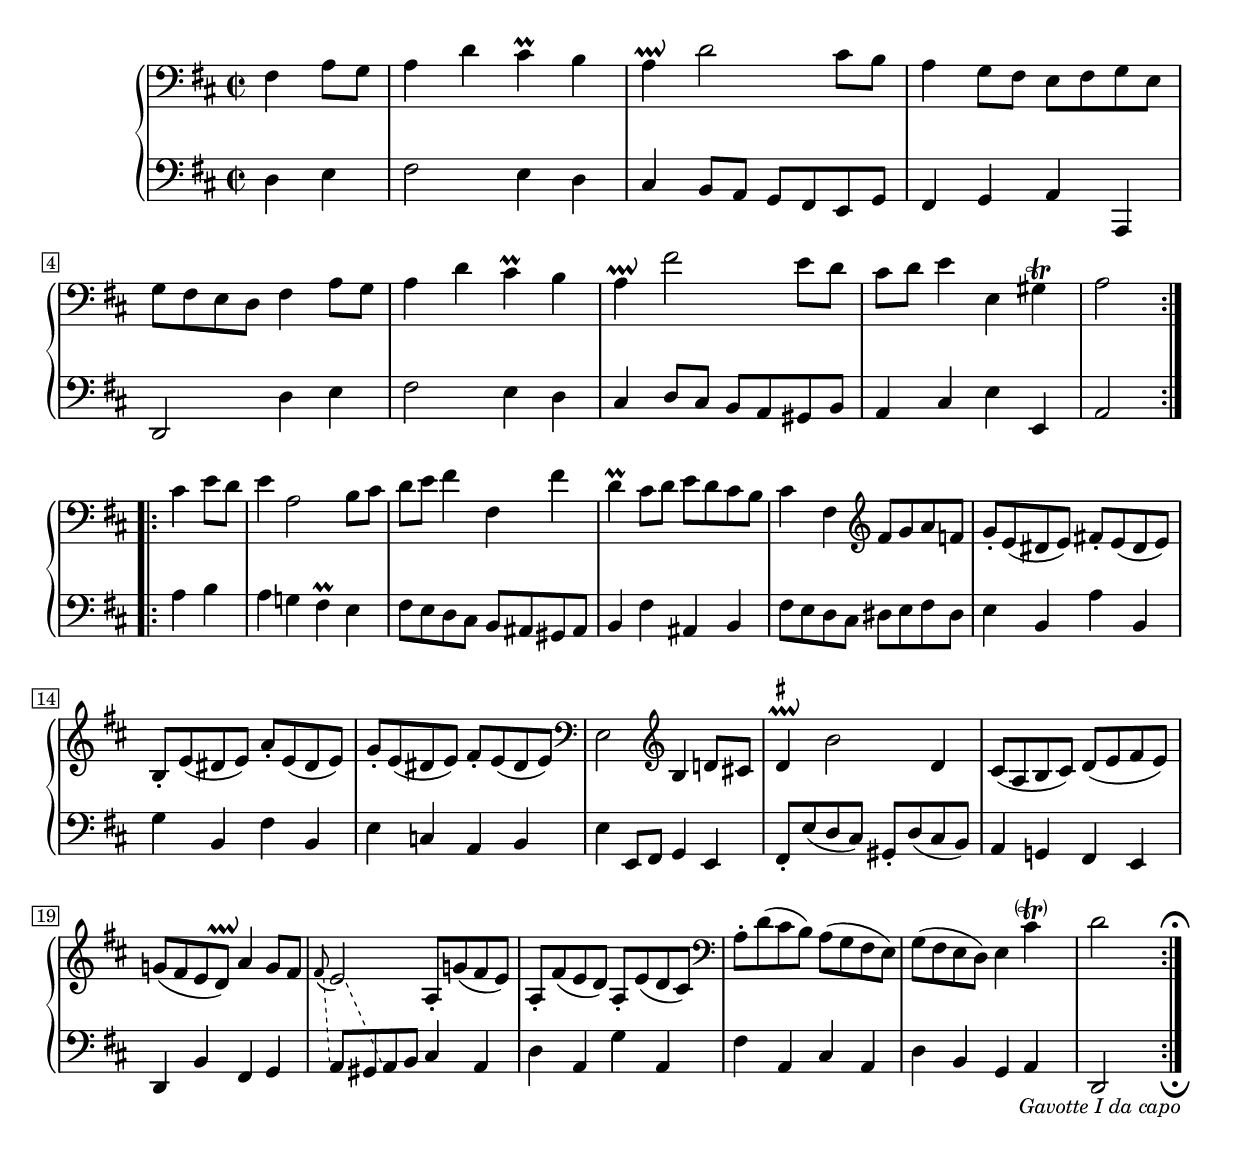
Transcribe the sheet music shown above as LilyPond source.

Global = {
  \key b \minor
  \time 2/2
  \include "../global.ly"
}

Soprano = \context Voice = "one" \relative c {
  \voiceOne
  \label #'GavotteII
  \stemNeutral\tieNeutral
  \override Glissando.style = #'dashed-line
  \override MultiMeasureRest.staff-position = #0
  \override Rest.staff-position = #0
  \repeat volta 2 {
  \partial 2 \clef bass fis4 a8 g
  %1
  | a4 d cis\prall b
  | a\prallup d2 cis8 b
  | a4 g8 fis e fis g e
  | g fis e d fis4 a8 g
  %5
  | a4 d cis\prall b
  | a\prallup fis'2 e8 d
  | cis d e4 e, gis\trill
  | a2
  }
  \break
  \repeat volta 2 {
  \partial 2 cis4 e8 d
  | e4 a,2 b8 cis
  %10
  | d e fis4 fis, fis'
  | d\prall cis8 d e d cis b
  | cis4 fis, \clef treble fis'8 g a f
  | \slurNeutral g_. e( dis e) fis_. e( dis e)
  | b_. e( dis e) a_. e( dis e)
  %15
  | g_. e( dis e) fis_. e( dis e)
  | \clef bass e,2 \clef treble b'4 d8 cis!
  | d4\prallup^\markup { \tiny\sharp } b'2 d,4
  | cis8( a b cis) d( e fis e)
  | g!( fis e d)\prallup a'4 g8 fis
  | \appoggiatura fis8 e2*1/2 \glissando
    \change Staff = "lower" \once\stemDown \once\omit Stem a,,4
    \change Staff = "upper" a'8_. g'( fis e)
  | a,8_. fis'( e d) a_. e'( d cis)
  | \clef bass a^. d( cis b) a( g fis e)
  | g( fis e d) e4 cis'\parenthesize\trill
  | d2
    \override Score.TextMark.self-alignment-X = #CENTER
    \textEndMark \markup { \musicglyph "scripts.ufermata" }
  }
}

Bass = \context Voice = "four" \relative c {
  \voiceFour
  \stemNeutral\tieNeutral
  \override Glissando.style = #'dashed-line
  \override MultiMeasureRest.staff-position = #0
  \override Rest.staff-position = #0
  \repeat volta 2 {
  \partial 2 d4 e
  %1
  | fis2 e4 d
  | cis b8 a g fis e g
  | fis4 g a a,
  | d2 d'4 e
  %5
  | fis2 e4 d
  | cis d8 cis b a gis b
  | a4 cis e e,
  | a2
  }
  \repeat volta 2 {
  \partial 2 a'4 b
  | a g! fis^\prall e
  | fis8 e d cis b ais gis ais
  | b4 fis' ais, b
  | fis'8 e d cis dis e fis dis
  | e4 b a' b,
  | g' b, fis' b,
  | e c a b
  | e e,8 fis g4 e
  | fis8_. e'( d cis) gis_. d'( cis b)
  | a4 g! fis e
  | d b' fis g
  | \change Staff = "upper" \once\stemDown \once\omit Flag \once\omit Stem \grace fis''8 \glissando
    \change Staff = "lower" a,,8 gis a b cis4 a
  | d a g' a,
  | fis' a, cis a
  | d b g a_\markup { \hspace #-0.5 "Gavotte I da capo" }
  | d,2
    \tweak direction #DOWN
    \textEndMark \markup { \musicglyph "scripts.dfermata" }
  }
}

\score {
  \new PianoStaff
  <<
    \accidentalStyle Score.piano
    \context Staff = "upper" <<
      \set Staff.midiInstrument = #"acoustic grand"
      \Global
      \clef treble
      \Soprano
    >>
    \context Staff = "lower" <<
      \set Staff.midiInstrument = #"acoustic grand"
      \Global
      \clef bass
      \Bass
    >>
  >>
  \header {
    composer = ##f % "Johann Sebastian Bach"
    opus = ##f % "BWV 831"
    title = \markup { "Gavotte II" }
    subtitle = ##f
  }
  \layout {
    \context {
      \PianoStaff
      \override Parentheses.font-size = #-2
      \override TextScript.font-shape = #'italic
      \override TextScript.font-size = #-1
    }
  }
  \midi {
    \tempo 4 = 100
  }
}
